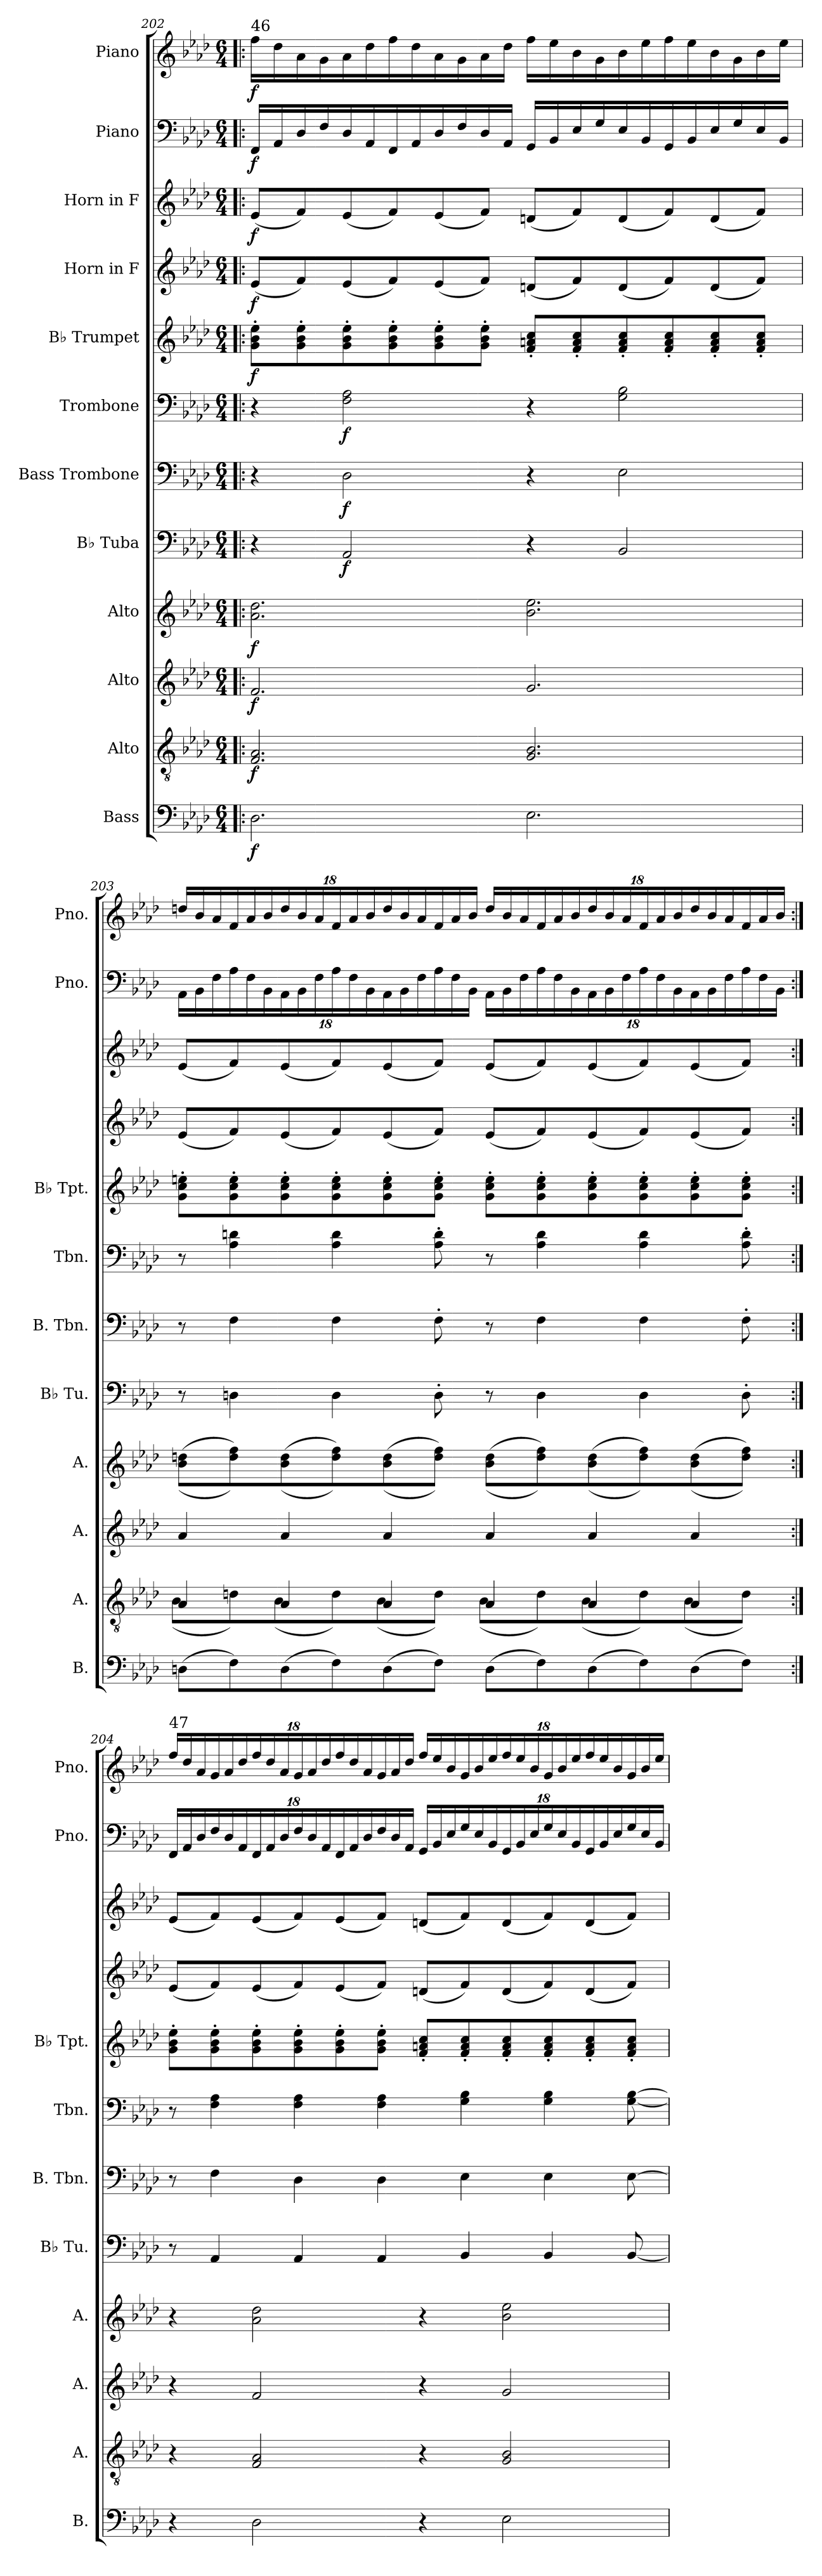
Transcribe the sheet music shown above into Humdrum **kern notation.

**kern	**dynam	**kern	**dynam	**kern	**dynam	**kern	**dynam	**kern	**dynam	**kern	**dynam	**kern	**dynam	**kern	**dynam	**kern	**dynam	**kern	**dynam	**kern	**dynam	**kern	**dynam
*part12	*part12	*part11	*part11	*part10	*part10	*part9	*part9	*part8	*part8	*part7	*part7	*part6	*part6	*part5	*part5	*part4	*part4	*part3	*part3	*part2	*part2	*part1	*part1
*staff12	*staff12	*staff11	*staff11	*staff10	*staff10	*staff9	*staff9	*staff8	*staff8	*staff7	*staff7	*staff6	*staff6	*staff5	*staff5	*staff4	*staff4	*staff3	*staff3	*staff2	*staff2	*staff1	*staff1
*I"Bass	*	*I"Alto	*	*I"Alto	*	*I"Alto	*	*I"B♭ Tuba	*	*I"Bass Trombone	*	*I"Trombone	*	*I"B♭ Trumpet	*	*I"Horn in F	*	*I"Horn in F	*	*I"Piano	*	*I"Piano	*
*I'B.	*	*I'A.	*	*I'A.	*	*I'A.	*	*I'B♭ Tu.	*	*I'B. Tbn.	*	*I'Tbn.	*	*I'B♭ Tpt.	*	*	*	*	*	*I'Pno.	*	*I'Pno.	*
!!LO:PB:g=z
*clefF4	*	*clefGv2	*	*clefG2	*	*clefG2	*	*clefF4	*	*clefF4	*	*clefF4	*	*clefG2	*	*clefG2	*	*clefG2	*	*clefF4	*	*clefG2	*
*	*	*	*	*	*	*	*	*	*	*	*	*	*	*ITrd1c2	*	*ITrd4c7	*	*ITrd4c7	*	*	*	*	*
*k[b-e-a-d-]	*	*k[b-e-a-d-]	*	*k[b-e-a-d-]	*	*k[b-e-a-d-]	*	*k[b-e-a-d-]	*	*k[b-e-a-d-]	*	*k[b-e-a-d-]	*	*k[b-e-a-d-g-c-]	*	*k[b-e-a-d-g-]	*	*k[b-e-a-d-g-]	*	*k[b-e-a-d-]	*	*k[b-e-a-d-]	*
*M6/4	*	*M6/4	*	*M6/4	*	*M6/4	*	*M6/4	*	*M6/4	*	*M6/4	*	*M6/4	*	*M6/4	*	*M6/4	*	*M6/4	*	*M6/4	*
=202!|:	=202!|:	=202!|:	=202!|:	=202!|:	=202!|:	=202!|:	=202!|:	=202!|:	=202!|:	=202!|:	=202!|:	=202!|:	=202!|:	=202!|:	=202!|:	=202!|:	=202!|:	=202!|:	=202!|:	=202!|:	=202!|:	=202!|:	=202!|:
!	!	!	!	!	!	!	!	!	!	!	!	!	!	!	!	!	!	!	!	!	!	!LO:TX:a:t=46	!
!	!LO:DY:b	!	!LO:DY:b	!	!LO:DY:b	!	!LO:DY:b	!	!	!	!	!	!	!	!LO:DY:b	!	!LO:DY:b	!	!LO:DY:b	!	!LO:DY:b	!	!LO:DY:b
2.D-\	f	2.F/ 2.A-/	f	2.f/	f	2.a-\ 2.dd-\	f	4r	.	4r	.	4r	.	8f\' 8a-\' 8dd-\'L	f	(8A-/L	f	(8A-/L	f	16FF/LL	f	16ff\LL	f
.	.	.	.	.	.	.	.	.	.	.	.	.	.	.	.	.	.	.	.	16AA-/	.	16dd-\	.
.	.	.	.	.	.	.	.	.	.	.	.	.	.	8f\' 8a-\' 8dd-\'	.	8B-/)	.	8B-/)	.	16D-/	.	16a-\	.
.	.	.	.	.	.	.	.	.	.	.	.	.	.	.	.	.	.	.	.	16F/	.	16g\	.
!	!	!	!	!	!	!	!	!	!LO:DY:b	!	!LO:DY:b	!	!LO:DY:b	!	!	!	!	!	!	!	!	!	!
.	.	.	.	.	.	.	.	2AA-/	f	2D-\	f	2F\ 2A-\	f	8f\' 8a-\' 8dd-\'	.	(8A-/	.	(8A-/	.	16D-/	.	16a-\	.
.	.	.	.	.	.	.	.	.	.	.	.	.	.	.	.	.	.	.	.	16AA-/	.	16dd-\	.
.	.	.	.	.	.	.	.	.	.	.	.	.	.	8f\' 8a-\' 8dd-\'	.	8B-/)	.	8B-/)	.	16FF/	.	16ff\	.
.	.	.	.	.	.	.	.	.	.	.	.	.	.	.	.	.	.	.	.	16AA-/	.	16dd-\	.
.	.	.	.	.	.	.	.	.	.	.	.	.	.	8f\' 8a-\' 8dd-\'	.	(8A-/	.	(8A-/	.	16D-/	.	16a-\	.
.	.	.	.	.	.	.	.	.	.	.	.	.	.	.	.	.	.	.	.	16F/	.	16g\	.
.	.	.	.	.	.	.	.	.	.	.	.	.	.	8f\' 8a-\' 8dd-\'J	.	8B-/J)	.	8B-/J)	.	16D-/	.	16a-\	.
.	.	.	.	.	.	.	.	.	.	.	.	.	.	.	.	.	.	.	.	16AA-/JJ	.	16dd-\JJ	.
2.E-\	.	2.G/ 2.B-/	.	2.g/	.	2.b-\ 2.ee-\	.	4r	.	4r	.	4r	.	8e-/' 8gn/' 8b-/'L	.	(8Gn/L	.	(8Gn/L	.	16GG/LL	.	16ff\LL	.
.	.	.	.	.	.	.	.	.	.	.	.	.	.	.	.	.	.	.	.	16BB-/	.	16ee-\	.
.	.	.	.	.	.	.	.	.	.	.	.	.	.	8e-/' 8g/' 8b-/'	.	8B-/)	.	8B-/)	.	16E-/	.	16b-\	.
.	.	.	.	.	.	.	.	.	.	.	.	.	.	.	.	.	.	.	.	16G/	.	16g\	.
.	.	.	.	.	.	.	.	2BB-/	.	2E-\	.	2G\ 2B-\	.	8e-/' 8g/' 8b-/'	.	(8G/	.	(8G/	.	16E-/	.	16b-\	.
.	.	.	.	.	.	.	.	.	.	.	.	.	.	.	.	.	.	.	.	16BB-/	.	16ee-\	.
.	.	.	.	.	.	.	.	.	.	.	.	.	.	8e-/' 8g/' 8b-/'	.	8B-/)	.	8B-/)	.	16GG/	.	16ff\	.
.	.	.	.	.	.	.	.	.	.	.	.	.	.	.	.	.	.	.	.	16BB-/	.	16ee-\	.
.	.	.	.	.	.	.	.	.	.	.	.	.	.	8e-/' 8g/' 8b-/'	.	(8G/	.	(8G/	.	16E-/	.	16b-\	.
.	.	.	.	.	.	.	.	.	.	.	.	.	.	.	.	.	.	.	.	16G/	.	16g\	.
.	.	.	.	.	.	.	.	.	.	.	.	.	.	8e-/' 8g/' 8b-/'J	.	8B-/J)	.	8B-/J)	.	16E-/	.	16b-\	.
.	.	.	.	.	.	.	.	.	.	.	.	.	.	.	.	.	.	.	.	16BB-/JJ	.	16ee-\JJ	.
!!LO:PB:g=z
=203	=203	=203	=203	=203	=203	=203	=203	=203	=203	=203	=203	=203	=203	=203	=203	=203	=203	=203	=203	=203	=203	=203	=203
*	*	*^	*	*	*	*	*	*	*	*	*	*	*	*	*	*	*	*	*	*	*	*	*
*	*	*	*	*	*	*	*	*	*	*	*	*	*	*	*	*	*	*	*	*	*Xbrackettup	*	*Xbrackettup	*
(8Dn\L	.	4A-/	(8B-\L	.	4a-/	.	((8b-\ 8ddn\L	.	8r	.	8r	.	8r	.	8f\' 8b-\' 8ddn\'L	.	(8A-/L	.	(8A-/L	.	24AA-\LL	.	24ddn/LL	.
.	.	.	.	.	.	.	.	.	.	.	.	.	.	.	.	.	.	.	.	.	24BB-\	.	24b-/	.
.	.	.	.	.	.	.	.	.	.	.	.	.	.	.	.	.	.	.	.	.	24F\	.	24a-/	.
8F\)	.	.	8dn\)	.	.	.	8dd\ 8ff\))	.	4Dn\	.	4F\	.	4A-\ 4dn\	.	8f\' 8b-\' 8dd\'	.	8B-/)	.	8B-/)	.	24A-\	.	24f/	.
.	.	.	.	.	.	.	.	.	.	.	.	.	.	.	.	.	.	.	.	.	24F\	.	24a-/	.
.	.	.	.	.	.	.	.	.	.	.	.	.	.	.	.	.	.	.	.	.	24BB-\	.	24b-/	.
(8D\	.	4A-/	(8B-\	.	4a-/	.	((8b-\ 8dd\	.	.	.	.	.	.	.	8f\' 8b-\' 8dd\'	.	(8A-/	.	(8A-/	.	24AA-\	.	24dd/	.
.	.	.	.	.	.	.	.	.	.	.	.	.	.	.	.	.	.	.	.	.	24BB-\	.	24b-/	.
.	.	.	.	.	.	.	.	.	.	.	.	.	.	.	.	.	.	.	.	.	24F\	.	24a-/	.
8F\)	.	.	8d\)	.	.	.	8dd\ 8ff\))	.	4D\	.	4F\	.	4A-\ 4d\	.	8f\' 8b-\' 8dd\'	.	8B-/)	.	8B-/)	.	24A-\	.	24f/	.
.	.	.	.	.	.	.	.	.	.	.	.	.	.	.	.	.	.	.	.	.	24F\	.	24a-/	.
.	.	.	.	.	.	.	.	.	.	.	.	.	.	.	.	.	.	.	.	.	24BB-\	.	24b-/	.
(8D\	.	4A-/	(8B-\	.	4a-/	.	((8b-\ 8dd\	.	.	.	.	.	.	.	8f\' 8b-\' 8dd\'	.	(8A-/	.	(8A-/	.	24AA-\	.	24dd/	.
.	.	.	.	.	.	.	.	.	.	.	.	.	.	.	.	.	.	.	.	.	24BB-\	.	24b-/	.
.	.	.	.	.	.	.	.	.	.	.	.	.	.	.	.	.	.	.	.	.	24F\	.	24a-/	.
8F\J)	.	.	8d\J)	.	.	.	8dd\ 8ff\J))	.	8D'\	.	8F'\	.	8A-\' 8d\'	.	8f\' 8b-\' 8dd\'J	.	8B-/J)	.	8B-/J)	.	24A-\	.	24f/	.
.	.	.	.	.	.	.	.	.	.	.	.	.	.	.	.	.	.	.	.	.	24F\	.	24a-/	.
.	.	.	.	.	.	.	.	.	.	.	.	.	.	.	.	.	.	.	.	.	24BB-\JJ	.	24b-/JJ	.
(8D\L	.	4A-/	(8B-\L	.	4a-/	.	((8b-\ 8dd\L	.	8r	.	8r	.	8r	.	8f\' 8b-\' 8dd\'L	.	(8A-/L	.	(8A-/L	.	24AA-\LL	.	24dd/LL	.
.	.	.	.	.	.	.	.	.	.	.	.	.	.	.	.	.	.	.	.	.	24BB-\	.	24b-/	.
.	.	.	.	.	.	.	.	.	.	.	.	.	.	.	.	.	.	.	.	.	24F\	.	24a-/	.
8F\)	.	.	8d\)	.	.	.	8dd\ 8ff\))	.	4D\	.	4F\	.	4A-\ 4d\	.	8f\' 8b-\' 8dd\'	.	8B-/)	.	8B-/)	.	24A-\	.	24f/	.
.	.	.	.	.	.	.	.	.	.	.	.	.	.	.	.	.	.	.	.	.	24F\	.	24a-/	.
.	.	.	.	.	.	.	.	.	.	.	.	.	.	.	.	.	.	.	.	.	24BB-\	.	24b-/	.
(8D\	.	4A-/	(8B-\	.	4a-/	.	((8b-\ 8dd\	.	.	.	.	.	.	.	8f\' 8b-\' 8dd\'	.	(8A-/	.	(8A-/	.	24AA-\	.	24dd/	.
.	.	.	.	.	.	.	.	.	.	.	.	.	.	.	.	.	.	.	.	.	24BB-\	.	24b-/	.
.	.	.	.	.	.	.	.	.	.	.	.	.	.	.	.	.	.	.	.	.	24F\	.	24a-/	.
8F\)	.	.	8d\)	.	.	.	8dd\ 8ff\))	.	4D\	.	4F\	.	4A-\ 4d\	.	8f\' 8b-\' 8dd\'	.	8B-/)	.	8B-/)	.	24A-\	.	24f/	.
.	.	.	.	.	.	.	.	.	.	.	.	.	.	.	.	.	.	.	.	.	24F\	.	24a-/	.
.	.	.	.	.	.	.	.	.	.	.	.	.	.	.	.	.	.	.	.	.	24BB-\	.	24b-/	.
(8D\	.	4A-/	(8B-\	.	4a-/	.	((8b-\ 8dd\	.	.	.	.	.	.	.	8f\' 8b-\' 8dd\'	.	(8A-/	.	(8A-/	.	24AA-\	.	24dd/	.
.	.	.	.	.	.	.	.	.	.	.	.	.	.	.	.	.	.	.	.	.	24BB-\	.	24b-/	.
.	.	.	.	.	.	.	.	.	.	.	.	.	.	.	.	.	.	.	.	.	24F\	.	24a-/	.
8F\J)	.	.	8d\J)	.	.	.	8dd\ 8ff\J))	.	8D'\	.	8F'\	.	8A-\' 8d\'	.	8f\' 8b-\' 8dd\'J	.	8B-/J)	.	8B-/J)	.	24A-\	.	24f/	.
.	.	.	.	.	.	.	.	.	.	.	.	.	.	.	.	.	.	.	.	.	24F\	.	24a-/	.
.	.	.	.	.	.	.	.	.	.	.	.	.	.	.	.	.	.	.	.	.	24BB-\JJ	.	24b-/JJ	.
*	*	*v	*v	*	*	*	*	*	*	*	*	*	*	*	*	*	*	*	*	*	*	*	*	*
!!LO:PB:g=z
=204:|!	=204:|!	=204:|!	=204:|!	=204:|!	=204:|!	=204:|!	=204:|!	=204:|!	=204:|!	=204:|!	=204:|!	=204:|!	=204:|!	=204:|!	=204:|!	=204:|!	=204:|!	=204:|!	=204:|!	=204:|!	=204:|!	=204:|!	=204:|!
!	!	!	!	!	!	!	!	!	!	!	!	!	!	!	!	!	!	!	!	!	!	!LO:TX:a:t=47	!
4r	.	4r	.	4r	.	4r	.	8r	.	8r	.	8r	.	8f\' 8a-\' 8dd-\'L	.	(8A-/L	.	(8A-/L	.	24FF/LL	.	24ff/LL	.
.	.	.	.	.	.	.	.	.	.	.	.	.	.	.	.	.	.	.	.	24AA-/	.	24dd-/	.
.	.	.	.	.	.	.	.	.	.	.	.	.	.	.	.	.	.	.	.	24D-/	.	24a-/	.
.	.	.	.	.	.	.	.	4AA-/	.	4F\	.	4F\ 4A-\	.	8f\' 8a-\' 8dd-\'	.	8B-/)	.	8B-/)	.	24F/	.	24g/	.
.	.	.	.	.	.	.	.	.	.	.	.	.	.	.	.	.	.	.	.	24D-/	.	24a-/	.
.	.	.	.	.	.	.	.	.	.	.	.	.	.	.	.	.	.	.	.	24AA-/	.	24dd-/	.
2D-\	.	2F/ 2A-/	.	2f/	.	2a-\ 2dd-\	.	.	.	.	.	.	.	8f\' 8a-\' 8dd-\'	.	(8A-/	.	(8A-/	.	24FF/	.	24ff/	.
.	.	.	.	.	.	.	.	.	.	.	.	.	.	.	.	.	.	.	.	24AA-/	.	24dd-/	.
.	.	.	.	.	.	.	.	.	.	.	.	.	.	.	.	.	.	.	.	24D-/	.	24a-/	.
.	.	.	.	.	.	.	.	4AA-/	.	4D-\	.	4F\ 4A-\	.	8f\' 8a-\' 8dd-\'	.	8B-/)	.	8B-/)	.	24F/	.	24g/	.
.	.	.	.	.	.	.	.	.	.	.	.	.	.	.	.	.	.	.	.	24D-/	.	24a-/	.
.	.	.	.	.	.	.	.	.	.	.	.	.	.	.	.	.	.	.	.	24AA-/	.	24dd-/	.
.	.	.	.	.	.	.	.	.	.	.	.	.	.	8f\' 8a-\' 8dd-\'	.	(8A-/	.	(8A-/	.	24FF/	.	24ff/	.
.	.	.	.	.	.	.	.	.	.	.	.	.	.	.	.	.	.	.	.	24AA-/	.	24dd-/	.
.	.	.	.	.	.	.	.	.	.	.	.	.	.	.	.	.	.	.	.	24D-/	.	24a-/	.
.	.	.	.	.	.	.	.	4AA-/	.	4D-\	.	4F\ 4A-\	.	8f\' 8a-\' 8dd-\'J	.	8B-/J)	.	8B-/J)	.	24F/	.	24g/	.
.	.	.	.	.	.	.	.	.	.	.	.	.	.	.	.	.	.	.	.	24D-/	.	24a-/	.
.	.	.	.	.	.	.	.	.	.	.	.	.	.	.	.	.	.	.	.	24AA-/JJ	.	24dd-/JJ	.
4r	.	4r	.	4r	.	4r	.	.	.	.	.	.	.	8e-/' 8gn/' 8b-/'L	.	(8Gn/L	.	(8Gn/L	.	24GG/LL	.	24ff/LL	.
.	.	.	.	.	.	.	.	.	.	.	.	.	.	.	.	.	.	.	.	24BB-/	.	24ee-/	.
.	.	.	.	.	.	.	.	.	.	.	.	.	.	.	.	.	.	.	.	24E-/	.	24b-/	.
.	.	.	.	.	.	.	.	4BB-/	.	4E-\	.	4G\ 4B-\	.	8e-/' 8g/' 8b-/'	.	8B-/)	.	8B-/)	.	24G/	.	24g/	.
.	.	.	.	.	.	.	.	.	.	.	.	.	.	.	.	.	.	.	.	24E-/	.	24b-/	.
.	.	.	.	.	.	.	.	.	.	.	.	.	.	.	.	.	.	.	.	24BB-/	.	24ee-/	.
2E-\	.	2G/ 2B-/	.	2g/	.	2b-\ 2ee-\	.	.	.	.	.	.	.	8e-/' 8g/' 8b-/'	.	(8G/	.	(8G/	.	24GG/	.	24ff/	.
.	.	.	.	.	.	.	.	.	.	.	.	.	.	.	.	.	.	.	.	24BB-/	.	24ee-/	.
.	.	.	.	.	.	.	.	.	.	.	.	.	.	.	.	.	.	.	.	24E-/	.	24b-/	.
.	.	.	.	.	.	.	.	4BB-/	.	4E-\	.	4G\ 4B-\	.	8e-/' 8g/' 8b-/'	.	8B-/)	.	8B-/)	.	24G/	.	24g/	.
.	.	.	.	.	.	.	.	.	.	.	.	.	.	.	.	.	.	.	.	24E-/	.	24b-/	.
.	.	.	.	.	.	.	.	.	.	.	.	.	.	.	.	.	.	.	.	24BB-/	.	24ee-/	.
.	.	.	.	.	.	.	.	.	.	.	.	.	.	8e-/' 8g/' 8b-/'	.	(8G/	.	(8G/	.	24GG/	.	24ff/	.
.	.	.	.	.	.	.	.	.	.	.	.	.	.	.	.	.	.	.	.	24BB-/	.	24ee-/	.
.	.	.	.	.	.	.	.	.	.	.	.	.	.	.	.	.	.	.	.	24E-/	.	24b-/	.
.	.	.	.	.	.	.	.	[8BB-/	.	[8E-\	.	[8G\ [8B-\	.	8e-/' 8g/' 8b-/'J	.	8B-/J)	.	8B-/J)	.	24G/	.	24g/	.
.	.	.	.	.	.	.	.	.	.	.	.	.	.	.	.	.	.	.	.	24E-/	.	24b-/	.
.	.	.	.	.	.	.	.	.	.	.	.	.	.	.	.	.	.	.	.	24BB-/JJ	.	24ee-/JJ	.
=	=	=	=	=	=	=	=	=	=	=	=	=	=	=	=	=	=	=	=	=	=	=	=
*-	*-	*-	*-	*-	*-	*-	*-	*-	*-	*-	*-	*-	*-	*-	*-	*-	*-	*-	*-	*-	*-	*-	*-
